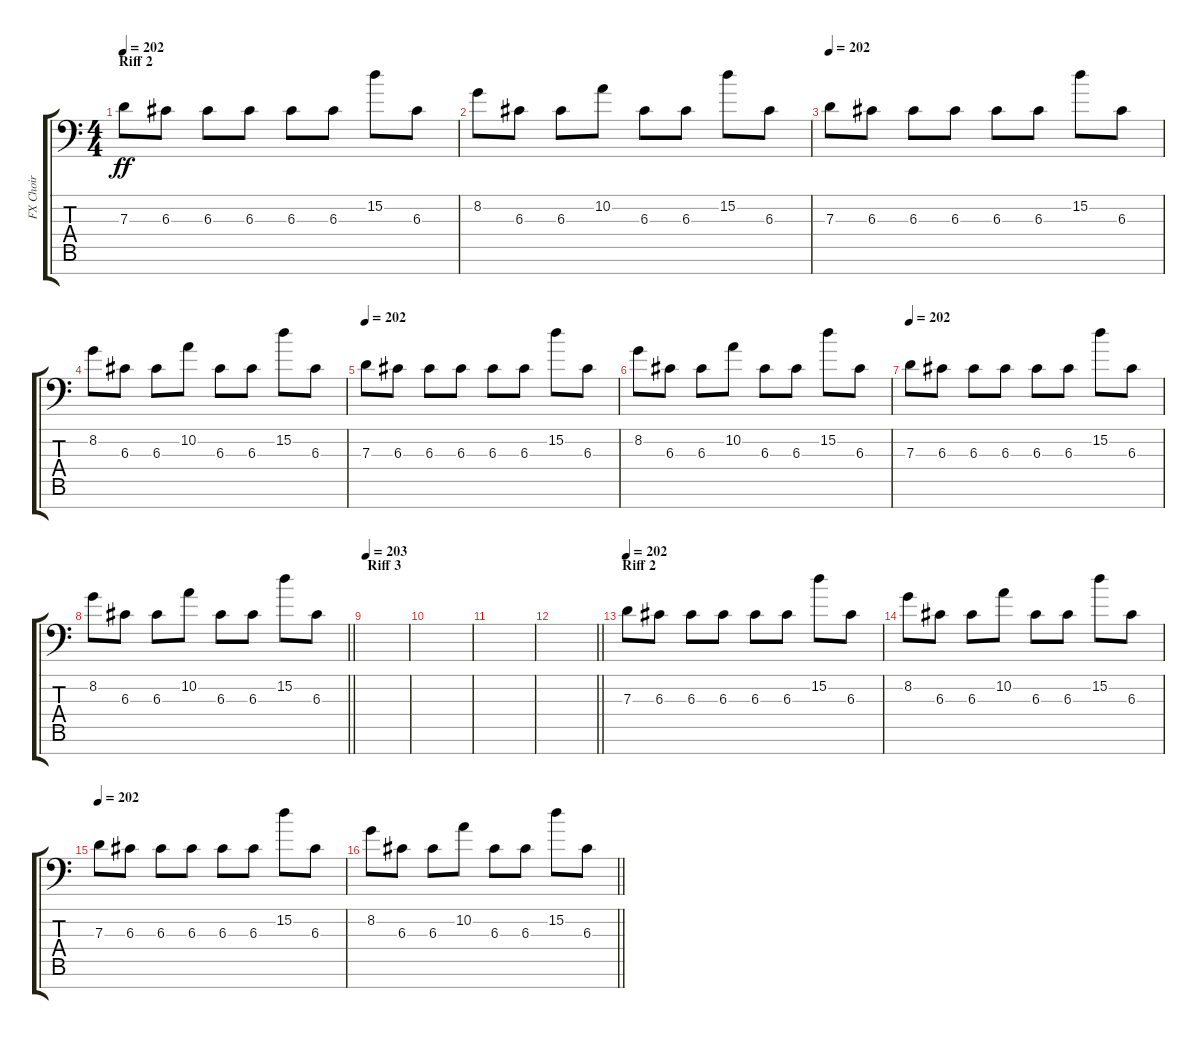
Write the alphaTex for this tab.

\track ("FX Choir" "FX Choir") {instrument lead3calliope}
\staff {score tabs}
\tuning (C8 B3 G3 D3 A2 E2 C-1) {hide}
\ts (4 4)
\section ("" "Riff 2")
\tempo 198
\tempo 202
\clef f4
\ks c
7.3.8{dy ff} 6.3.8 6.3.8 6.3.8 6.3.8 6.3.8 15.2.8 6.3.8 |
8.2.8 6.3.8 6.3.8 10.2.8 6.3.8 6.3.8 15.2.8 6.3.8 |
\tempo 202
7.3.8 6.3.8 6.3.8 6.3.8 6.3.8 6.3.8 15.2.8 6.3.8 |
8.2.8 6.3.8 6.3.8 10.2.8 6.3.8 6.3.8 15.2.8 6.3.8 |
\tempo 202
7.3.8 6.3.8 6.3.8 6.3.8 6.3.8 6.3.8 15.2.8 6.3.8 |
8.2.8 6.3.8 6.3.8 10.2.8 6.3.8 6.3.8 15.2.8 6.3.8 |
\tempo 202
7.3.8 6.3.8 6.3.8 6.3.8 6.3.8 6.3.8 15.2.8 6.3.8 |
\barLineRight lightlight
8.2.8 6.3.8 6.3.8 10.2.8 6.3.8 6.3.8 15.2.8 6.3.8 |
\section ("" "Riff 3")
\tempo 203
|
|
|
\barLineRight lightlight
|
\section ("" "Riff 2")
\tempo 199
\tempo 202
7.3.8 6.3.8 6.3.8 6.3.8 6.3.8 6.3.8 15.2.8 6.3.8 |
8.2.8 6.3.8 6.3.8 10.2.8 6.3.8 6.3.8 15.2.8 6.3.8 |
\tempo 202
7.3.8 6.3.8 6.3.8 6.3.8 6.3.8 6.3.8 15.2.8 6.3.8 |
\barLineRight lightlight
8.2.8 6.3.8 6.3.8 10.2.8 6.3.8 6.3.8 15.2.8 6.3.8
